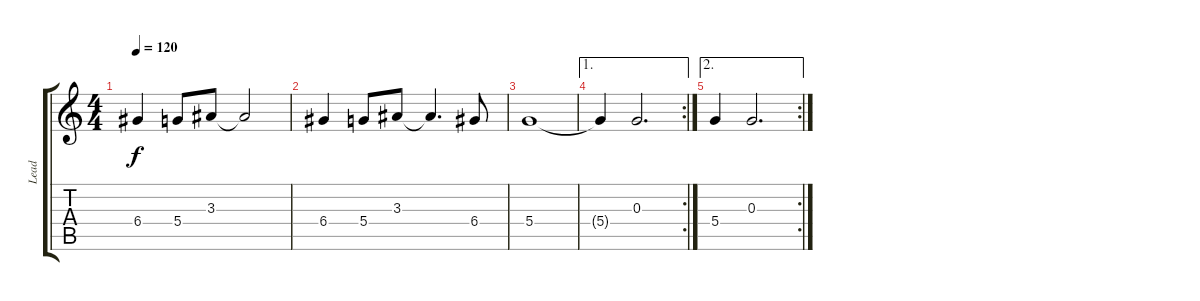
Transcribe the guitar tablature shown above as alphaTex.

\track ("Lead" "Lead") {instrument electricguitarjazz}
\staff {score tabs}
\tuning (E4 B3 G3 D3 A2 E2) {hide}
\ts (4 4)
\tempo 120
\clef g2
\ks c
6.4.4{dy f} 5.4.8 3.3.8 3.3{t}.2 |
6.4.4 5.4.8 3.3.8 3.3{t}.4{d} 6.4.8 |
5.4.1 |
\ae 1
\rc 2
5.4{t}.4 0.3.2{d} |
\ae 2
\rc 2
5.4.4 0.3.2{d}
